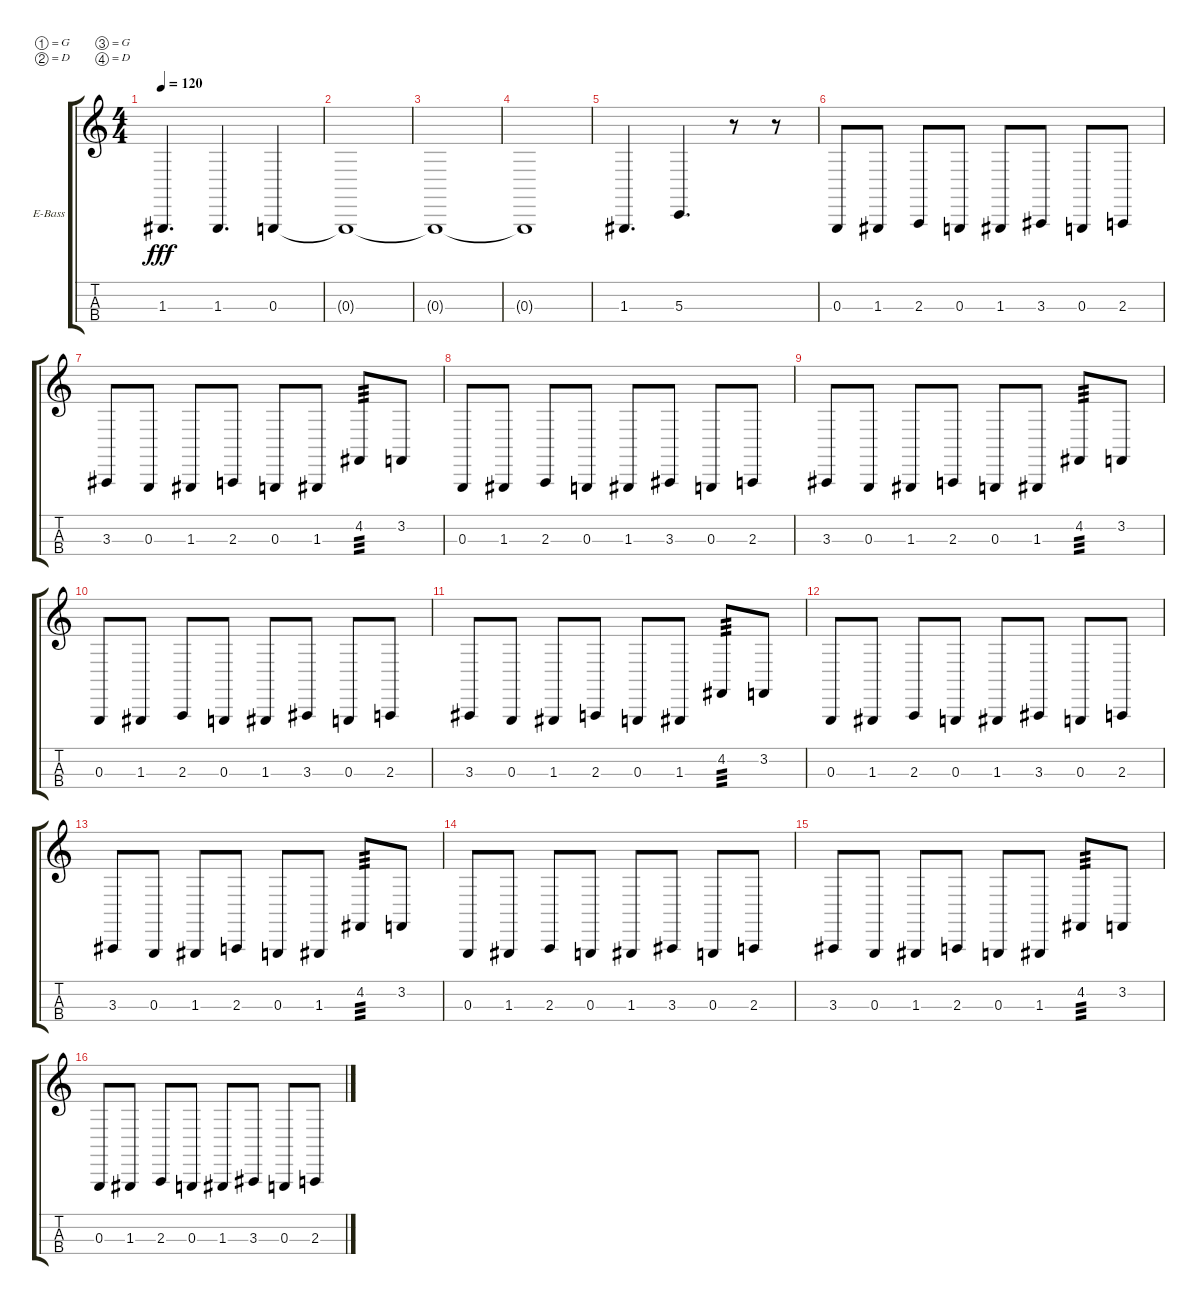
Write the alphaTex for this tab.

\bracketExtendMode groupsimilarinstruments
\firstSystemTrackNameOrientation horizontal
\otherSystemsTrackNameOrientation horizontal
\track ("James" "E-Bass") {instrument electricbassfinger}
\staff {score tabs}
\tuning (G1 D1 G0 D0)
\ts (4 4)
\tempo 120
\clef g2
\ks c
1.3.4{d dy fff instrument electricbassfinger} 1.3.4{d} 0.3.4 |
0.3{t}.1 |
0.3{t}.1 |
0.3{t}.1 |
1.3.4{d} 5.3.4{d} r.8 r.8 |
0.3.8 1.3.8 2.3.8 0.3.8 1.3.8 3.3.8 0.3.8 2.3.8 |
3.3.8 0.3.8 1.3.8 2.3.8 0.3.8 1.3.8 4.2.8{tp 3} 3.2.8 |
0.3.8 1.3.8 2.3.8 0.3.8 1.3.8 3.3.8 0.3.8 2.3.8 |
3.3.8 0.3.8 1.3.8 2.3.8 0.3.8 1.3.8 4.2.8{tp 3} 3.2.8 |
0.3.8 1.3.8 2.3.8 0.3.8 1.3.8 3.3.8 0.3.8 2.3.8 |
3.3.8 0.3.8 1.3.8 2.3.8 0.3.8 1.3.8 4.2.8{tp 3} 3.2.8 |
0.3.8 1.3.8 2.3.8 0.3.8 1.3.8 3.3.8 0.3.8 2.3.8 |
3.3.8 0.3.8 1.3.8 2.3.8 0.3.8 1.3.8 4.2.8{tp 3} 3.2.8 |
0.3.8 1.3.8 2.3.8 0.3.8 1.3.8 3.3.8 0.3.8 2.3.8 |
3.3.8 0.3.8 1.3.8 2.3.8 0.3.8 1.3.8 4.2.8{tp 3} 3.2.8 |
0.3.8 1.3.8 2.3.8 0.3.8 1.3.8 3.3.8 0.3.8 2.3.8
